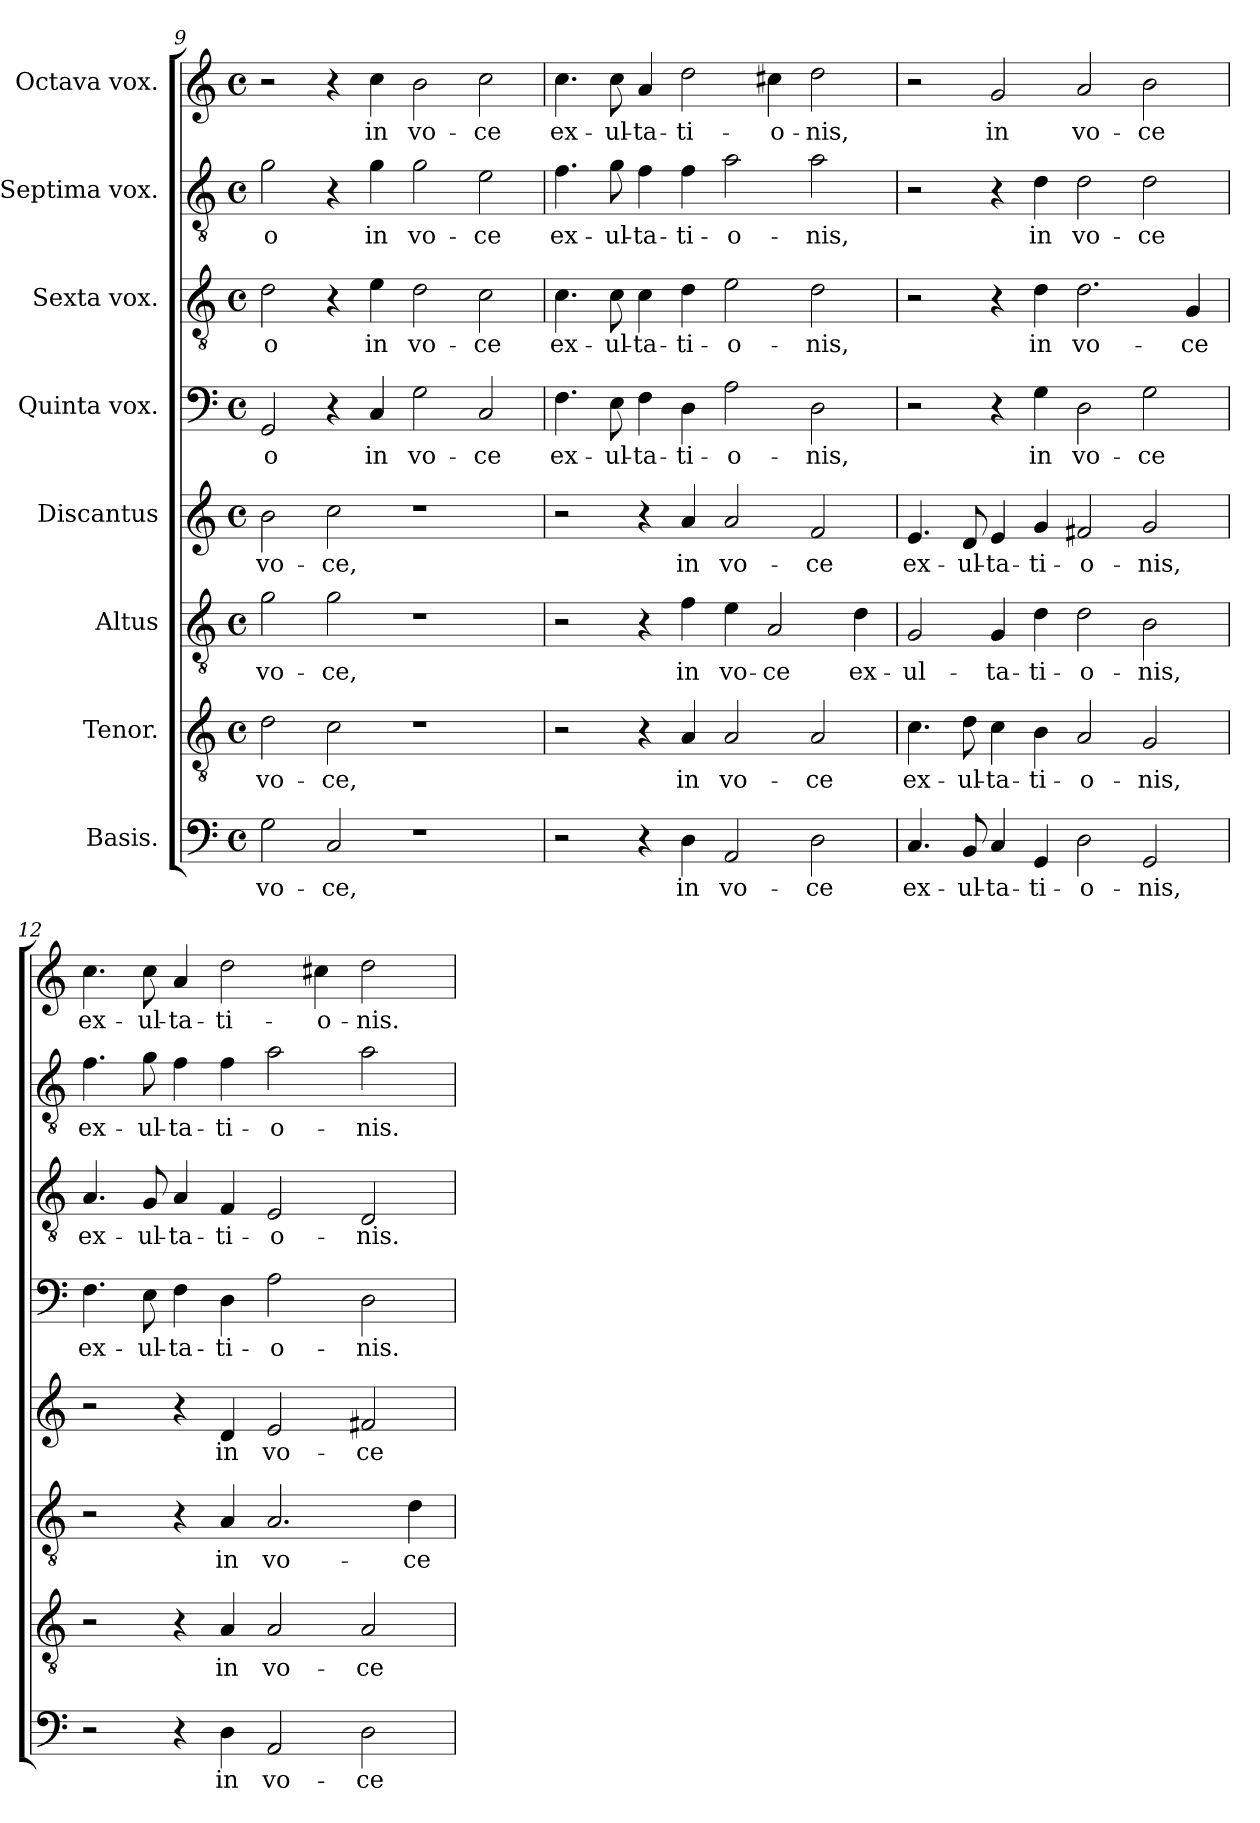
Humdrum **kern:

**kern	**text	**kern	**text	**kern	**text	**kern	**text	**kern	**text	**kern	**text	**kern	**text	**kern	**text
*part8	*part8	*part7	*part7	*part6	*part6	*part5	*part5	*part4	*part4	*part3	*part3	*part2	*part2	*part1	*part1
*staff8	*staff8	*staff7	*staff7	*staff6	*staff6	*staff5	*staff5	*staff4	*staff4	*staff3	*staff3	*staff2	*staff2	*staff1	*staff1
*I"Basis.	*	*I"Tenor.	*	*I"Altus	*	*I"Discantus	*	*I"Quinta vox.	*	*I"Sexta vox.	*	*I"Septima vox.	*	*I"Octava vox.	*
*clefF4	*	*clefGv2	*	*clefGv2	*	*clefG2	*	*clefF4	*	*clefGv2	*	*clefGv2	*	*clefG2	*
*k[]	*	*k[]	*	*k[]	*	*k[]	*	*k[]	*	*k[]	*	*k[]	*	*k[]	*
*M4/2	*	*M4/2	*	*M4/2	*	*M4/2	*	*M4/2	*	*M4/2	*	*M4/2	*	*M4/2	*
*met(c)	*	*met(c)	*	*met(c)	*	*met(c)	*	*met(c)	*	*met(c)	*	*met(c)	*	*met(c)	*
=9	=9	=9	=9	=9	=9	=9	=9	=9	=9	=9	=9	=9	=9	=9	=9
!	!LO:LY:b	!	!LO:LY:b	!	!LO:LY:b	!	!LO:LY:b	!	!LO:LY:b	!	!LO:LY:b	!	!LO:LY:b	!	!
2G\	vo-	2d\	vo-	2g\	vo-	2b\	vo-	2GG/	-o	2d\	-o	2g\	-o	2r	.
!	!LO:LY:b	!	!LO:LY:b	!	!LO:LY:b	!	!LO:LY:b	!	!	!	!	!	!	!	!
2C/	-ce,	2c\	-ce,	2g\	-ce,	2cc\	-ce,	4r	.	4r	.	4r	.	4r	.
!	!	!	!	!	!	!	!	!	!LO:LY:b	!	!LO:LY:b	!	!LO:LY:b	!	!LO:LY:b
.	.	.	.	.	.	.	.	4C/	in	4e\	in	4g\	in	4cc\	in
!	!	!	!	!	!	!	!	!	!LO:LY:b	!	!LO:LY:b	!	!LO:LY:b	!	!LO:LY:b
1r	.	1r	.	1r	.	1r	.	2G\	vo-	2d\	vo-	2g\	vo-	2b\	vo-
!	!	!	!	!	!	!	!	!	!LO:LY:b	!	!LO:LY:b	!	!LO:LY:b	!	!LO:LY:b
.	.	.	.	.	.	.	.	2C/	-ce	2c\	-ce	2e\	-ce	2cc\	-ce
=10	=10	=10	=10	=10	=10	=10	=10	=10	=10	=10	=10	=10	=10	=10	=10
!	!	!	!	!	!	!	!	!	!LO:LY:b	!	!LO:LY:b	!	!LO:LY:b	!	!LO:LY:b
2r	.	2r	.	2r	.	2r	.	4.F\	ex-	4.c\	ex-	4.f\	ex-	4.cc\	ex-
!	!	!	!	!	!	!	!	!	!LO:LY:b	!	!LO:LY:b	!	!LO:LY:b	!	!LO:LY:b
.	.	.	.	.	.	.	.	8E\	-ul-	8c\	-ul-	8g\	-ul-	8cc\	-ul-
!	!	!	!	!	!	!	!	!	!LO:LY:b	!	!LO:LY:b	!	!LO:LY:b	!	!LO:LY:b
4r	.	4r	.	4r	.	4r	.	4F\	-ta-	4c\	-ta-	4f\	-ta-	4a/	-ta-
!	!LO:LY:b	!	!LO:LY:b	!	!LO:LY:b	!	!LO:LY:b	!	!LO:LY:b	!	!LO:LY:b	!	!LO:LY:b	!	!LO:LY:b
4D\	in	4A/	in	4f\	in	4a/	in	4D\	-ti-	4d\	-ti-	4f\	-ti-	2dd\	-ti-
!	!LO:LY:b	!	!LO:LY:b	!	!LO:LY:b	!	!LO:LY:b	!	!LO:LY:b	!	!LO:LY:b	!	!LO:LY:b	!	!
2AA/	vo-	2A/	vo-	4e\	vo-	2a/	vo-	2A\	-o-	2e\	-o-	2a\	-o-	.	.
!	!	!	!	!	!LO:LY:b	!	!	!	!	!	!	!	!	!	!LO:LY:b
.	.	.	.	2A/	-ce	.	.	.	.	.	.	.	.	4cc#X\	-o-
!	!LO:LY:b	!	!LO:LY:b	!	!	!	!LO:LY:b	!	!LO:LY:b	!	!LO:LY:b	!	!LO:LY:b	!	!LO:LY:b
2D\	-ce	2A/	-ce	.	.	2f/	-ce	2D\	-nis,	2d\	-nis,	2a\	-nis,	2dd\	-nis,
!	!	!	!	!	!LO:LY:b	!	!	!	!	!	!	!	!	!	!
.	.	.	.	4d\	ex-	.	.	.	.	.	.	.	.	.	.
!!LO:PB:g=z
=11	=11	=11	=11	=11	=11	=11	=11	=11	=11	=11	=11	=11	=11	=11	=11
!	!LO:LY:b	!	!LO:LY:b	!	!LO:LY:b	!	!LO:LY:b	!	!	!	!	!	!	!	!
4.C/	ex-	4.c\	ex-	2G/	-ul-	4.e/	ex-	2r	.	2r	.	2r	.	2r	.
!	!LO:LY:b	!	!LO:LY:b	!	!	!	!LO:LY:b	!	!	!	!	!	!	!	!
8BB/	-ul-	8d\	-ul-	.	.	8d/	-ul-	.	.	.	.	.	.	.	.
!	!LO:LY:b	!	!LO:LY:b	!	!LO:LY:b	!	!LO:LY:b	!	!	!	!	!	!	!	!LO:LY:b
4C/	-ta-	4c\	-ta-	4G/	-ta-	4e/	-ta-	4r	.	4r	.	4r	.	2g/	in
!	!LO:LY:b	!	!LO:LY:b	!	!LO:LY:b	!	!LO:LY:b	!	!LO:LY:b	!	!LO:LY:b	!	!LO:LY:b	!	!
4GG/	-ti-	4B\	-ti-	4d\	-ti-	4g/	-ti-	4G\	in	4d\	in	4d\	in	.	.
!	!LO:LY:b	!	!LO:LY:b	!	!LO:LY:b	!	!LO:LY:b	!	!LO:LY:b	!	!LO:LY:b	!	!LO:LY:b	!	!LO:LY:b
2D\	-o-	2A/	-o-	2d\	-o-	2f#X/	-o-	2D\	vo-	2.d\	vo-	2d\	vo-	2a/	vo-
!	!LO:LY:b	!	!LO:LY:b	!	!LO:LY:b	!	!LO:LY:b	!	!LO:LY:b	!	!	!	!LO:LY:b	!	!LO:LY:b
2GG/	-nis,	2G/	-nis,	2B\	-nis,	2g/	-nis,	2G\	-ce	.	.	2d\	-ce	2b\	-ce
!	!	!	!	!	!	!	!	!	!	!	!LO:LY:b	!	!	!	!
.	.	.	.	.	.	.	.	.	.	4G/	-ce	.	.	.	.
=12	=12	=12	=12	=12	=12	=12	=12	=12	=12	=12	=12	=12	=12	=12	=12
!	!	!	!	!	!	!	!	!	!LO:LY:b	!	!LO:LY:b	!	!LO:LY:b	!	!LO:LY:b
2r	.	2r	.	2r	.	2r	.	4.F\	ex-	4.A/	ex-	4.f\	ex-	4.cc\	ex-
!	!	!	!	!	!	!	!	!	!LO:LY:b	!	!LO:LY:b	!	!LO:LY:b	!	!LO:LY:b
.	.	.	.	.	.	.	.	8E\	-ul-	8G/	-ul-	8g\	-ul-	8cc\	-ul-
!	!	!	!	!	!	!	!	!	!LO:LY:b	!	!LO:LY:b	!	!LO:LY:b	!	!LO:LY:b
4r	.	4r	.	4r	.	4r	.	4F\	-ta-	4A/	-ta-	4f\	-ta-	4a/	-ta-
!	!LO:LY:b	!	!LO:LY:b	!	!LO:LY:b	!	!LO:LY:b	!	!LO:LY:b	!	!LO:LY:b	!	!LO:LY:b	!	!LO:LY:b
4D\	in	4A/	in	4A/	in	4d/	in	4D\	-ti-	4F/	-ti-	4f\	-ti-	2dd\	-ti-
!	!LO:LY:b	!	!LO:LY:b	!	!LO:LY:b	!	!LO:LY:b	!	!LO:LY:b	!	!LO:LY:b	!	!LO:LY:b	!	!
2AA/	vo-	2A/	vo-	2.A/	vo-	2e/	vo-	2A\	-o-	2E/	-o-	2a\	-o-	.	.
!	!	!	!	!	!	!	!	!	!	!	!	!	!	!	!LO:LY:b
.	.	.	.	.	.	.	.	.	.	.	.	.	.	4cc#X\	-o-
!	!LO:LY:b	!	!LO:LY:b	!	!	!	!LO:LY:b	!	!LO:LY:b	!	!LO:LY:b	!	!LO:LY:b	!	!LO:LY:b
2D\	-ce	2A/	-ce	.	.	2f#X/	-ce	2D\	-nis.	2D/	-nis.	2a\	-nis.	2dd\	-nis.
!	!	!	!	!	!LO:LY:b	!	!	!	!	!	!	!	!	!	!
.	.	.	.	4d\	-ce	.	.	.	.	.	.	.	.	.	.
=	=	=	=	=	=	=	=	=	=	=	=	=	=	=	=
*-	*-	*-	*-	*-	*-	*-	*-	*-	*-	*-	*-	*-	*-	*-	*-
